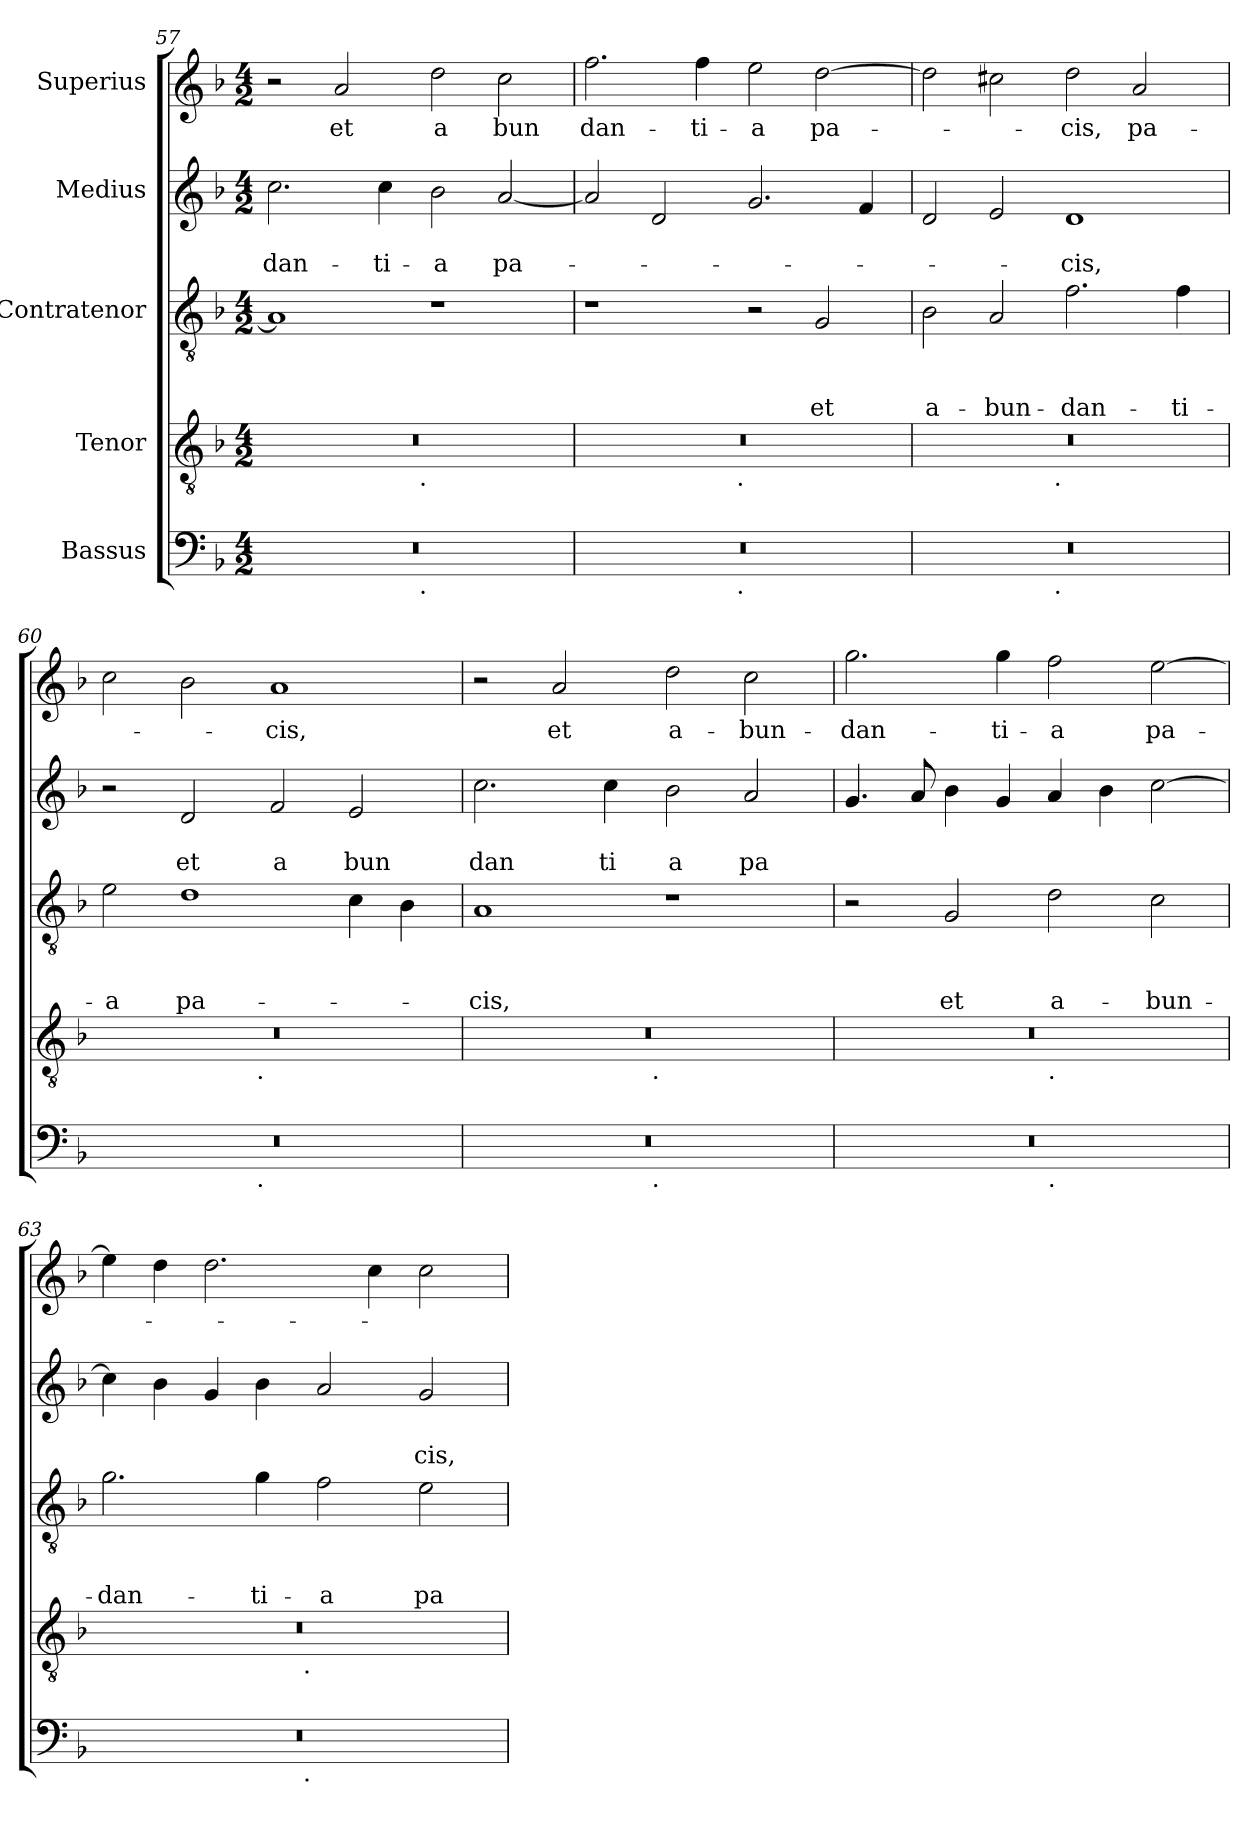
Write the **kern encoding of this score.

**kern	**kern	**kern	**text	**text	**text	**kern	**text	**text	**kern	**text
*part5	*part4	*part3	*part3	*part3	*part3	*part2	*part2	*part2	*part1	*part1
*staff5	*staff4	*staff3	*staff3	*staff3	*staff3	*staff2	*staff2	*staff2	*staff1	*staff1
*I"Bassus	*I"Tenor	*I"Contratenor	*	*	*	*I"Medius	*	*	*I"Superius	*
*clefF4	*clefGv2	*clefGv2	*	*	*	*clefG2	*	*	*clefG2	*
*k[b-]	*k[b-]	*k[b-]	*	*	*	*k[b-]	*	*	*k[b-]	*
*F:	*F:	*F:	*	*	*	*F:	*	*	*F:	*
*M4/2	*M4/2	*M4/2	*	*	*	*M4/2	*	*	*M4/2	*
=57	=57	=57	=57	=57	=57	=57	=57	=57	=57	=57
!	!	!	!	!	!	!	!	!LO:LY:b	!	!
*^	*^	*	*	*	*	*	*	*	*	*
0r	2ryy	0r	2ryy	1A]	.	.	.	2.cc\	.	-dan-	2r	.
!	!	!	!	!	!	!	!	!	!	!	!	!LO:LY:b
.	4...ryy	.	4...ryy	.	.	.	.	.	.	.	2a/	et
!	!	!	!	!	!	!	!	!	!	!LO:LY:b	!	!
.	.	.	.	.	.	.	.	4cc\	.	-ti-	.	.
!	!	!	!LO:TX:b:t=.	!	!	!	!	!	!	!	!	!
!	!LO:TX:b:t=.	!	!	!	!	!	!	!	!	!	!	!
.	1ryy	.	1ryy	.	.	.	.	.	.	.	.	.
!	!	!	!	!	!	!	!	!	!	!LO:LY:b	!	!LO:LY:b
.	.	.	.	1r	.	.	.	2b-\	.	-a	2dd\	a
!	!	!	!	!	!	!	!	!	!	!LO:LY:b	!	!LO:LY:b
.	.	.	.	.	.	.	.	[>2a/	.	pa-	2cc\	bun
.	32ryy	.	32ryy	.	.	.	.	.	.	.	.	.
!!LO:PB:g=z
=58	=58	=58	=58	=58	=58	=58	=58	=58	=58	=58	=58	=58
!	!	!	!	!	!	!	!	!	!	!	!	!LO:LY:b
0r	2ryy	0r	2ryy	1r	.	.	.	2a/]	.	.	2.ff\	dan-
.	4...ryy	.	4...ryy	.	.	.	.	2d/	.	.	.	.
!	!	!	!	!	!	!	!	!	!	!	!	!LO:LY:b
.	.	.	.	.	.	.	.	.	.	.	4ff\	-ti-
!	!	!	!LO:TX:b:t=.	!	!	!	!	!	!	!	!	!
!	!LO:TX:b:t=.	!	!	!	!	!	!	!	!	!	!	!
.	1ryy	.	1ryy	.	.	.	.	.	.	.	.	.
!	!	!	!	!	!	!	!	!	!	!	!	!LO:LY:b
.	.	.	.	2r	.	.	.	2.g/	.	.	2ee\	-a
!	!	!	!	!	!	!	!LO:LY:b	!	!	!	!	!LO:LY:b
.	.	.	.	2G/	.	.	et	.	.	.	[>2dd\	pa-
.	.	.	.	.	.	.	.	4f/	.	.	.	.
.	32ryy	.	32ryy	.	.	.	.	.	.	.	.	.
=59	=59	=59	=59	=59	=59	=59	=59	=59	=59	=59	=59	=59
!	!	!	!	!	!	!	!LO:LY:b	!	!	!	!	!
0r	2ryy	0r	2ryy	2B-\	.	.	a-	2d/	.	.	2dd\]	.
!	!	!	!	!	!	!	!LO:LY:b	!	!	!	!	!
.	4...ryy	.	4...ryy	2A/	.	.	-bun-	2e/	.	.	2cc#X\	.
!	!	!	!LO:TX:b:t=.	!	!	!	!	!	!	!	!	!
!	!LO:TX:b:t=.	!	!	!	!	!	!	!	!	!	!	!
.	1ryy	.	1ryy	.	.	.	.	.	.	.	.	.
!	!	!	!	!	!	!	!LO:LY:b	!	!	!LO:LY:b	!	!LO:LY:b
.	.	.	.	2.f\	.	.	-dan-	1d	.	-cis,	2dd\	-cis,
!	!	!	!	!	!	!	!	!	!	!	!	!LO:LY:b
.	.	.	.	.	.	.	.	.	.	.	2a/	pa-
!	!	!	!	!	!	!	!LO:LY:b	!	!	!	!	!
.	.	.	.	4f\	.	.	-ti-	.	.	.	.	.
.	32ryy	.	32ryy	.	.	.	.	.	.	.	.	.
=60	=60	=60	=60	=60	=60	=60	=60	=60	=60	=60	=60	=60
!	!	!	!	!	!	!	!LO:LY:b	!	!	!	!	!
0r	2ryy	0r	2ryy	2e\	.	.	-a	2r	.	.	2cc\	.
!	!	!	!	!	!	!	!LO:LY:b	!	!	!LO:LY:b	!	!
.	4...ryy	.	4...ryy	1d	.	.	pa-	2d/	.	et	2b-\	.
!	!	!	!LO:TX:b:t=.	!	!	!	!	!	!	!	!	!
!	!LO:TX:b:t=.	!	!	!	!	!	!	!	!	!	!	!
.	1ryy	.	1ryy	.	.	.	.	.	.	.	.	.
!	!	!	!	!	!	!	!	!	!	!LO:LY:b	!	!LO:LY:b
.	.	.	.	.	.	.	.	2f/	.	a	1a	-cis,
!	!	!	!	!	!	!	!	!	!	!LO:LY:b	!	!
.	.	.	.	4c\	.	.	.	2e/	.	bun	.	.
.	.	.	.	4B-\	.	.	.	.	.	.	.	.
.	32ryy	.	32ryy	.	.	.	.	.	.	.	.	.
=61	=61	=61	=61	=61	=61	=61	=61	=61	=61	=61	=61	=61
!	!	!	!	!	!	!	!LO:LY:b	!	!	!LO:LY:b	!	!
0r	2ryy	0r	2ryy	1A	.	.	-cis,	2.cc\	.	dan	2r	.
!	!	!	!	!	!	!	!	!	!	!	!	!LO:LY:b
.	4...ryy	.	4...ryy	.	.	.	.	.	.	.	2a/	et
!	!	!	!	!	!	!	!	!	!	!LO:LY:b	!	!
.	.	.	.	.	.	.	.	4cc\	.	ti	.	.
!	!	!	!LO:TX:b:t=.	!	!	!	!	!	!	!	!	!
!	!LO:TX:b:t=.	!	!	!	!	!	!	!	!	!	!	!
.	1ryy	.	1ryy	.	.	.	.	.	.	.	.	.
!	!	!	!	!	!	!	!	!	!	!LO:LY:b	!	!LO:LY:b
.	.	.	.	1r	.	.	.	2b-\	.	a	2dd\	a-
!	!	!	!	!	!	!	!	!	!	!LO:LY:b	!	!LO:LY:b
.	.	.	.	.	.	.	.	2a/	.	pa	2cc\	-bun-
.	32ryy	.	32ryy	.	.	.	.	.	.	.	.	.
=62	=62	=62	=62	=62	=62	=62	=62	=62	=62	=62	=62	=62
!	!	!	!	!	!	!	!	!	!	!	!	!LO:LY:b
0r	1ryy	0r	1ryy	2r	.	.	.	4.g/	.	.	2.gg\	-dan-
.	.	.	.	.	.	.	.	8a/	.	.	.	.
!	!	!	!	!	!	!	!LO:LY:b	!	!	!	!	!
.	.	.	.	2G/	.	.	et	4b-\	.	.	.	.
!	!	!	!	!	!	!	!	!	!	!	!	!LO:LY:b
.	.	.	.	.	.	.	.	4g/	.	.	4gg\	-ti-
!	!	!	!LO:TX:b:t=.	!	!	!	!	!	!	!	!	!
!	!LO:TX:b:t=.	!	!	!	!	!	!	!	!	!	!	!
!	!	!	!	!	!	!	!LO:LY:b	!	!	!	!	!LO:LY:b
.	1ryy	.	1ryy	2d\	.	.	a-	4a/	.	.	2ff\	-a
.	.	.	.	.	.	.	.	4b-\	.	.	.	.
!	!	!	!	!	!	!	!LO:LY:b	!	!	!	!	!LO:LY:b
.	.	.	.	2c\	.	.	-bun-	[>2cc\	.	.	[>2ee\	pa-
=63	=63	=63	=63	=63	=63	=63	=63	=63	=63	=63	=63	=63
!	!	!	!	!	!	!	!LO:LY:b	!	!	!	!	!
0r	2ryy	0r	2ryy	2.g\	.	.	-dan-	4cc\]	.	.	4ee\]	.
.	.	.	.	.	.	.	.	4b-\	.	.	4dd\	.
.	4...ryy	.	4...ryy	.	.	.	.	4g/	.	.	2.dd\	.
!	!	!	!	!	!	!	!LO:LY:b	!	!	!	!	!
.	.	.	.	4g\	.	.	-ti-	4b-\	.	.	.	.
!	!	!	!LO:TX:b:t=.	!	!	!	!	!	!	!	!	!
!	!LO:TX:b:t=.	!	!	!	!	!	!	!	!	!	!	!
.	1ryy	.	1ryy	.	.	.	.	.	.	.	.	.
!	!	!	!	!	!	!	!LO:LY:b	!	!	!	!	!
.	.	.	.	2f\	.	.	-a	2a/	.	.	.	.
.	.	.	.	.	.	.	.	.	.	.	4cc\	.
!	!	!	!	!	!	!	!LO:LY:b	!	!	!LO:LY:b	!	!
.	.	.	.	2e\	.	.	pa-	2g/	.	cis,	2cc\	.
.	32ryy	.	32ryy	.	.	.	.	.	.	.	.	.
*v	*v	*	*	*	*	*	*	*	*	*	*	*
*	*v	*v	*	*	*	*	*	*	*	*	*
=	=	=	=	=	=	=	=	=	=	=
*-	*-	*-	*-	*-	*-	*-	*-	*-	*-	*-
